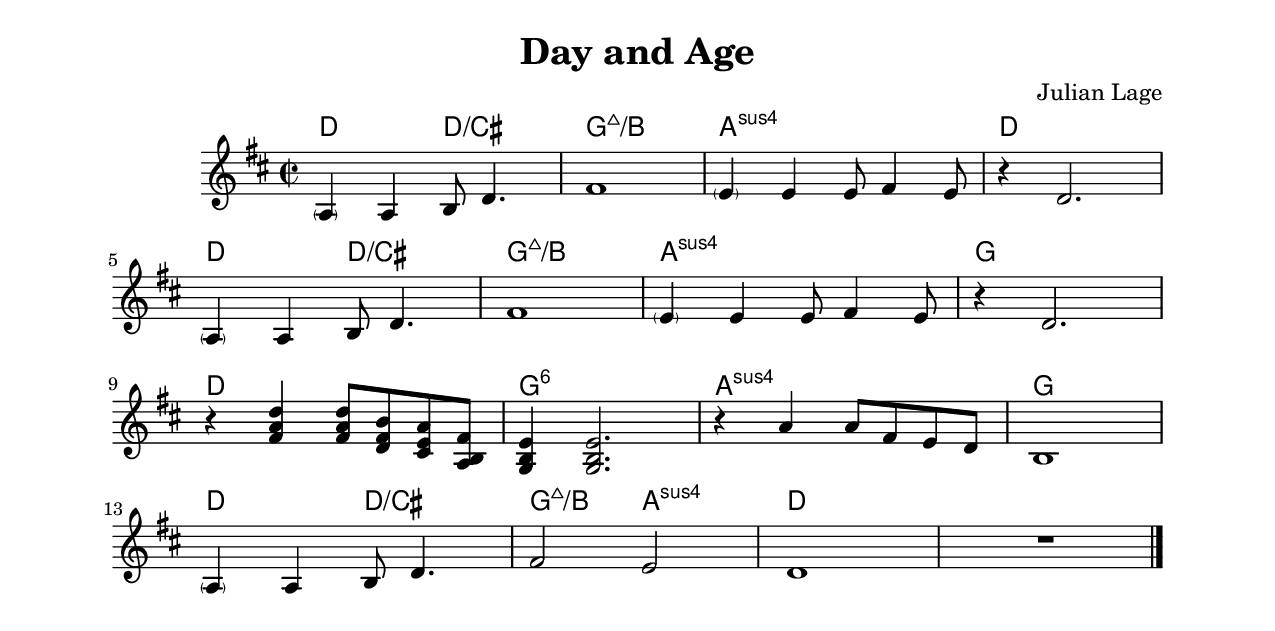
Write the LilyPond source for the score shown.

\version "2.24.0"

\include "settings.ily"

\header {
  title = "Day and Age"
  composer = "Julian Lage"
}

melody = \relative c' {
  \parenthesize a4 a b8 d4. |
  fs1 |
  \parenthesize e4 e e8 fs4 e8 |
  r4 d2. |

  \break

  \parenthesize a4 a b8 d4. |
  fs1 |
  \parenthesize e4 e e8 fs4 e8 |
  r4 d2. |

  \break

  r4 <d' a fs> <d a fs>8 <b fs d> <a e cs> <fs b, a> |
  <e b g>4 <e b g>2. |
  r4 a  a8 fs e d |
  b1 |

  \break

  \parenthesize a4 a b8 d4. |
  fs2 e |
  d1 |
  R |

  \bar "|."
}

changes = \chords {
  d2 d/cs | g1:maj7/b | a:sus | d |
  d2 d/cs | g1:maj7/b | a:sus | g |
  d | g:6 | a:sus | g |
  d2 d/cs | g:maj7/b a:sus | d1 | s |
}

\score {
  <<
    \changes
    {
      \key d \major
      \time 2/2
      \melody
    }
  >>
}
